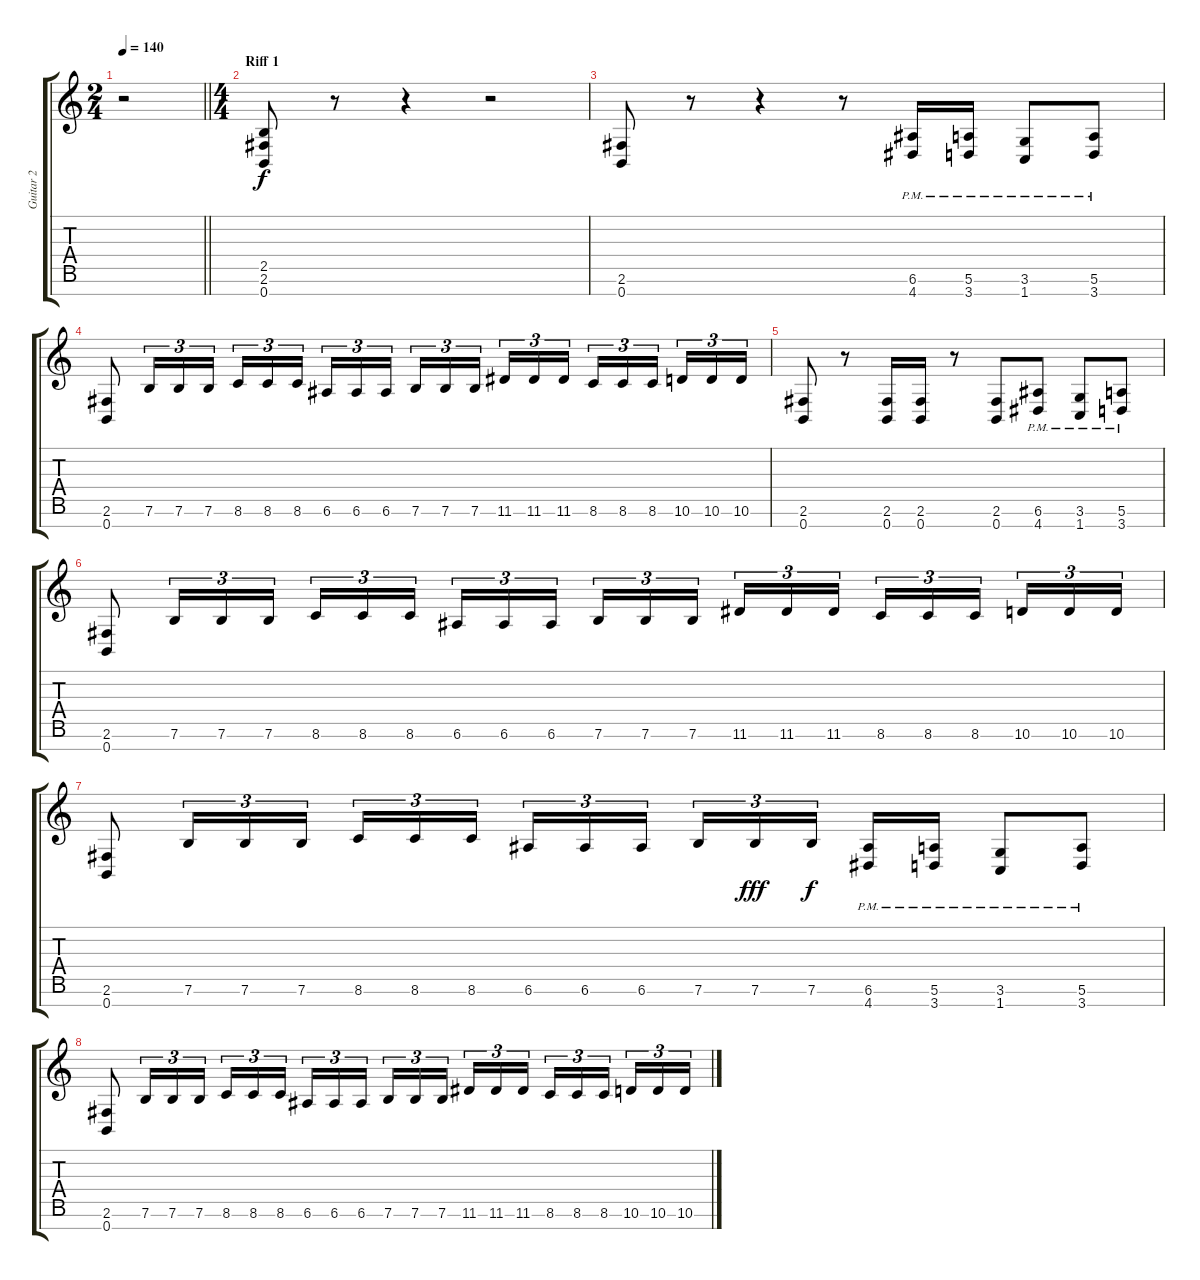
\track ("Guitar 2" "Guitar 2") {instrument distortionguitar}
\staff {score tabs}
\tuning (E4 B3 G3 D3 A2 E2 B1) {hide}
\ts (2 4)
\tempo 140
\clef g2
\barLineRight lightlight
\ks c
r.2{dy f instrument distortionguitar} |
\ts (4 4)
\section ("" "Riff 1")
(2.5 2.6 0.7).8 r.8 r.4 r.2 |
(2.6 0.7).8 r.8 r.4 r.8 (6.6{pm} 4.7{pm}).16 (5.6{pm} 3.7{pm}).16 (3.6{pm} 1.7{pm}).8 (5.6{pm} 3.7{pm}).8 |
(2.6 0.7).8 7.6.16{tu (3 2)} 7.6.16{tu (3 2)} 7.6.16{tu (3 2)} 8.6.16{tu (3 2)} 8.6.16{tu (3 2)} 8.6.16{tu (3 2) beam splitsecondary} 6.6.16{tu (3 2)} 6.6.16{tu (3 2)} 6.6.16{tu (3 2)} 7.6.16{tu (3 2)} 7.6.16{tu (3 2)} 7.6.16{tu (3 2) beam splitsecondary} 11.6.16{tu (3 2)} 11.6.16{tu (3 2)} 11.6.16{tu (3 2)} 8.6.16{tu (3 2)} 8.6.16{tu (3 2)} 8.6.16{tu (3 2) beam splitsecondary} 10.6.16{tu (3 2)} 10.6.16{tu (3 2)} 10.6.16{tu (3 2)} |
(2.6 0.7).8 r.8 (2.6 0.7).16 (2.6 0.7).16 r.8 (2.6 0.7).8 (6.6{pm} 4.7{pm}).8 (3.6{pm} 1.7{pm}).8 (5.6{pm} 3.7{pm}).8 |
(2.6 0.7).8 7.6.16{tu (3 2)} 7.6.16{tu (3 2)} 7.6.16{tu (3 2)} 8.6.16{tu (3 2)} 8.6.16{tu (3 2)} 8.6.16{tu (3 2) beam splitsecondary} 6.6.16{tu (3 2)} 6.6.16{tu (3 2)} 6.6.16{tu (3 2)} 7.6.16{tu (3 2)} 7.6.16{tu (3 2)} 7.6.16{tu (3 2) beam splitsecondary} 11.6.16{tu (3 2)} 11.6.16{tu (3 2)} 11.6.16{tu (3 2)} 8.6.16{tu (3 2)} 8.6.16{tu (3 2)} 8.6.16{tu (3 2) beam splitsecondary} 10.6.16{tu (3 2)} 10.6.16{tu (3 2)} 10.6.16{tu (3 2)} |
(2.6 0.7).8 7.6.16{tu (3 2)} 7.6.16{tu (3 2)} 7.6.16{tu (3 2)} 8.6.16{tu (3 2)} 8.6.16{tu (3 2)} 8.6.16{tu (3 2) beam splitsecondary} 6.6.16{tu (3 2)} 6.6.16{tu (3 2)} 6.6.16{tu (3 2)} 7.6.16{tu (3 2)} 7.6.16{tu (3 2) dy fff} 7.6.16{tu (3 2) dy f beam splitsecondary} (6.6{pm} 4.7{pm}).16 (5.6{pm} 3.7{pm}).16 (3.6{pm} 1.7{pm}).8 (5.6{pm} 3.7{pm}).8 |
(2.6 0.7).8 7.6.16{tu (3 2)} 7.6.16{tu (3 2)} 7.6.16{tu (3 2)} 8.6.16{tu (3 2)} 8.6.16{tu (3 2)} 8.6.16{tu (3 2) beam splitsecondary} 6.6.16{tu (3 2)} 6.6.16{tu (3 2)} 6.6.16{tu (3 2)} 7.6.16{tu (3 2)} 7.6.16{tu (3 2)} 7.6.16{tu (3 2) beam splitsecondary} 11.6.16{tu (3 2)} 11.6.16{tu (3 2)} 11.6.16{tu (3 2)} 8.6.16{tu (3 2)} 8.6.16{tu (3 2)} 8.6.16{tu (3 2) beam splitsecondary} 10.6.16{tu (3 2)} 10.6.16{tu (3 2)} 10.6.16{tu (3 2)}
